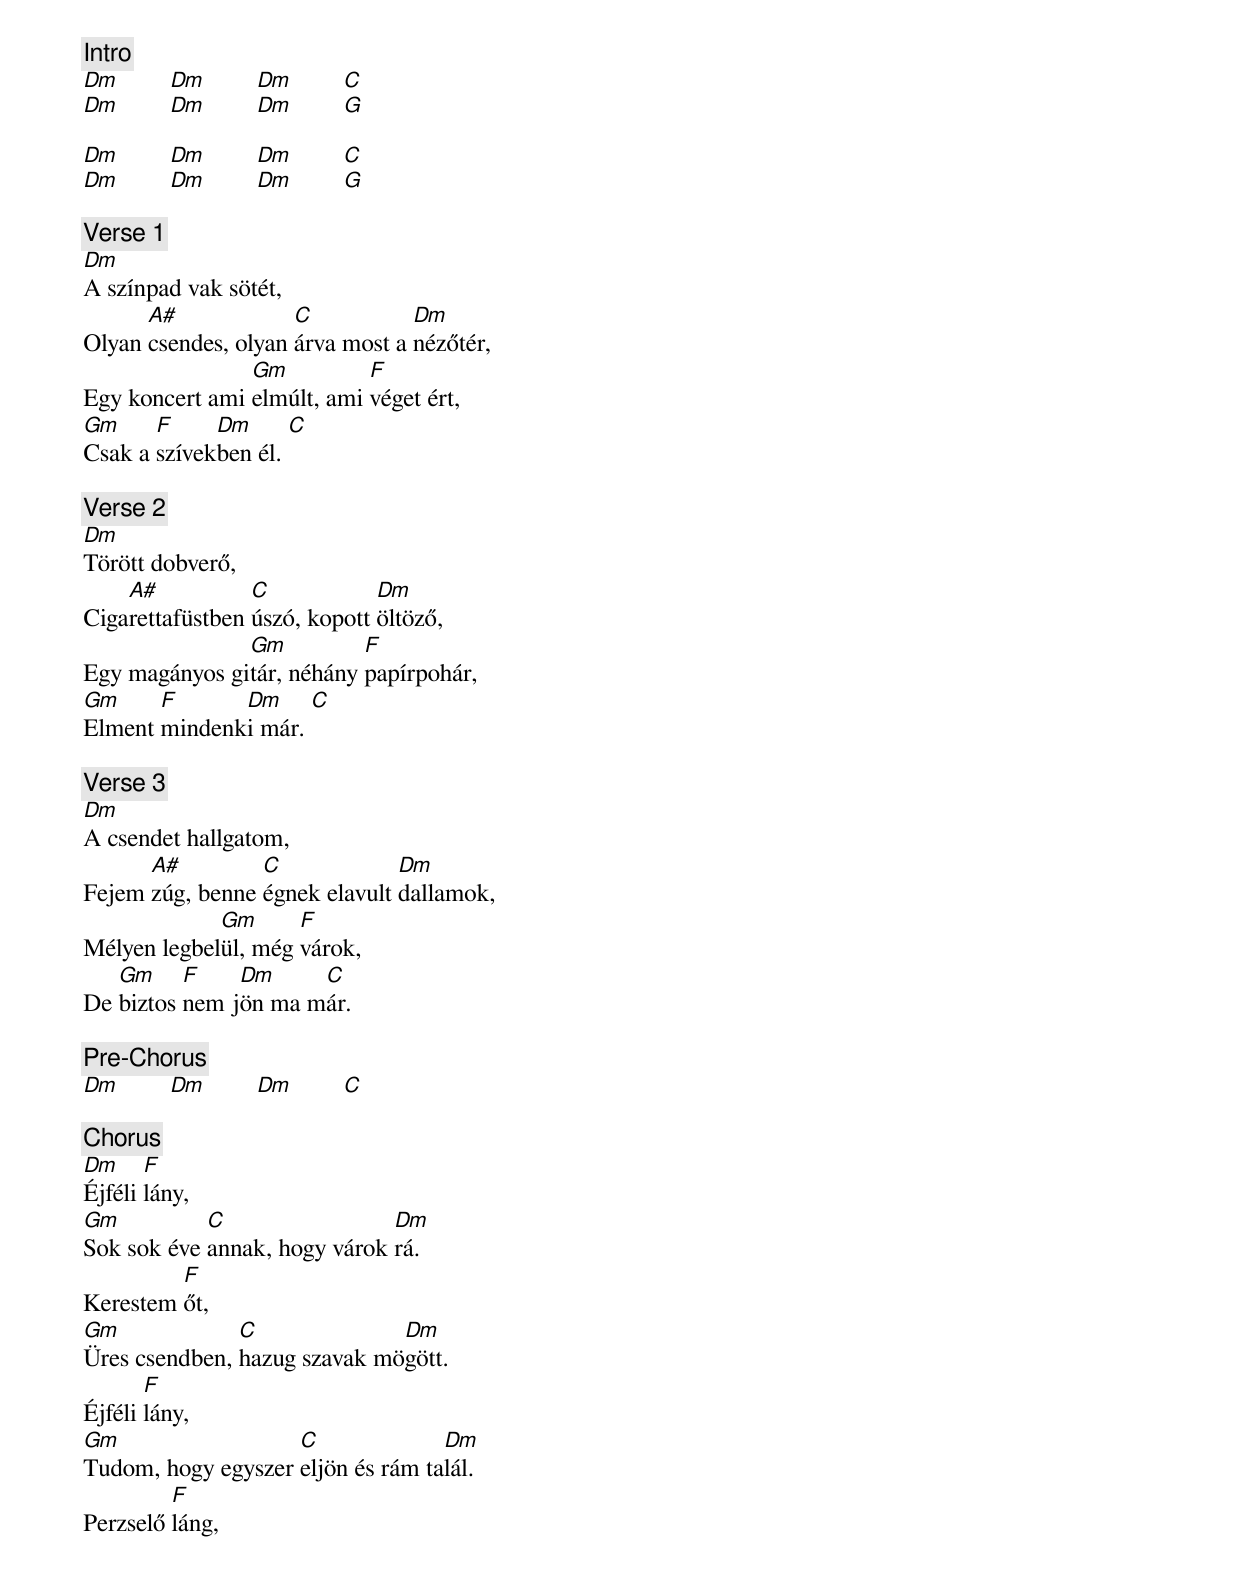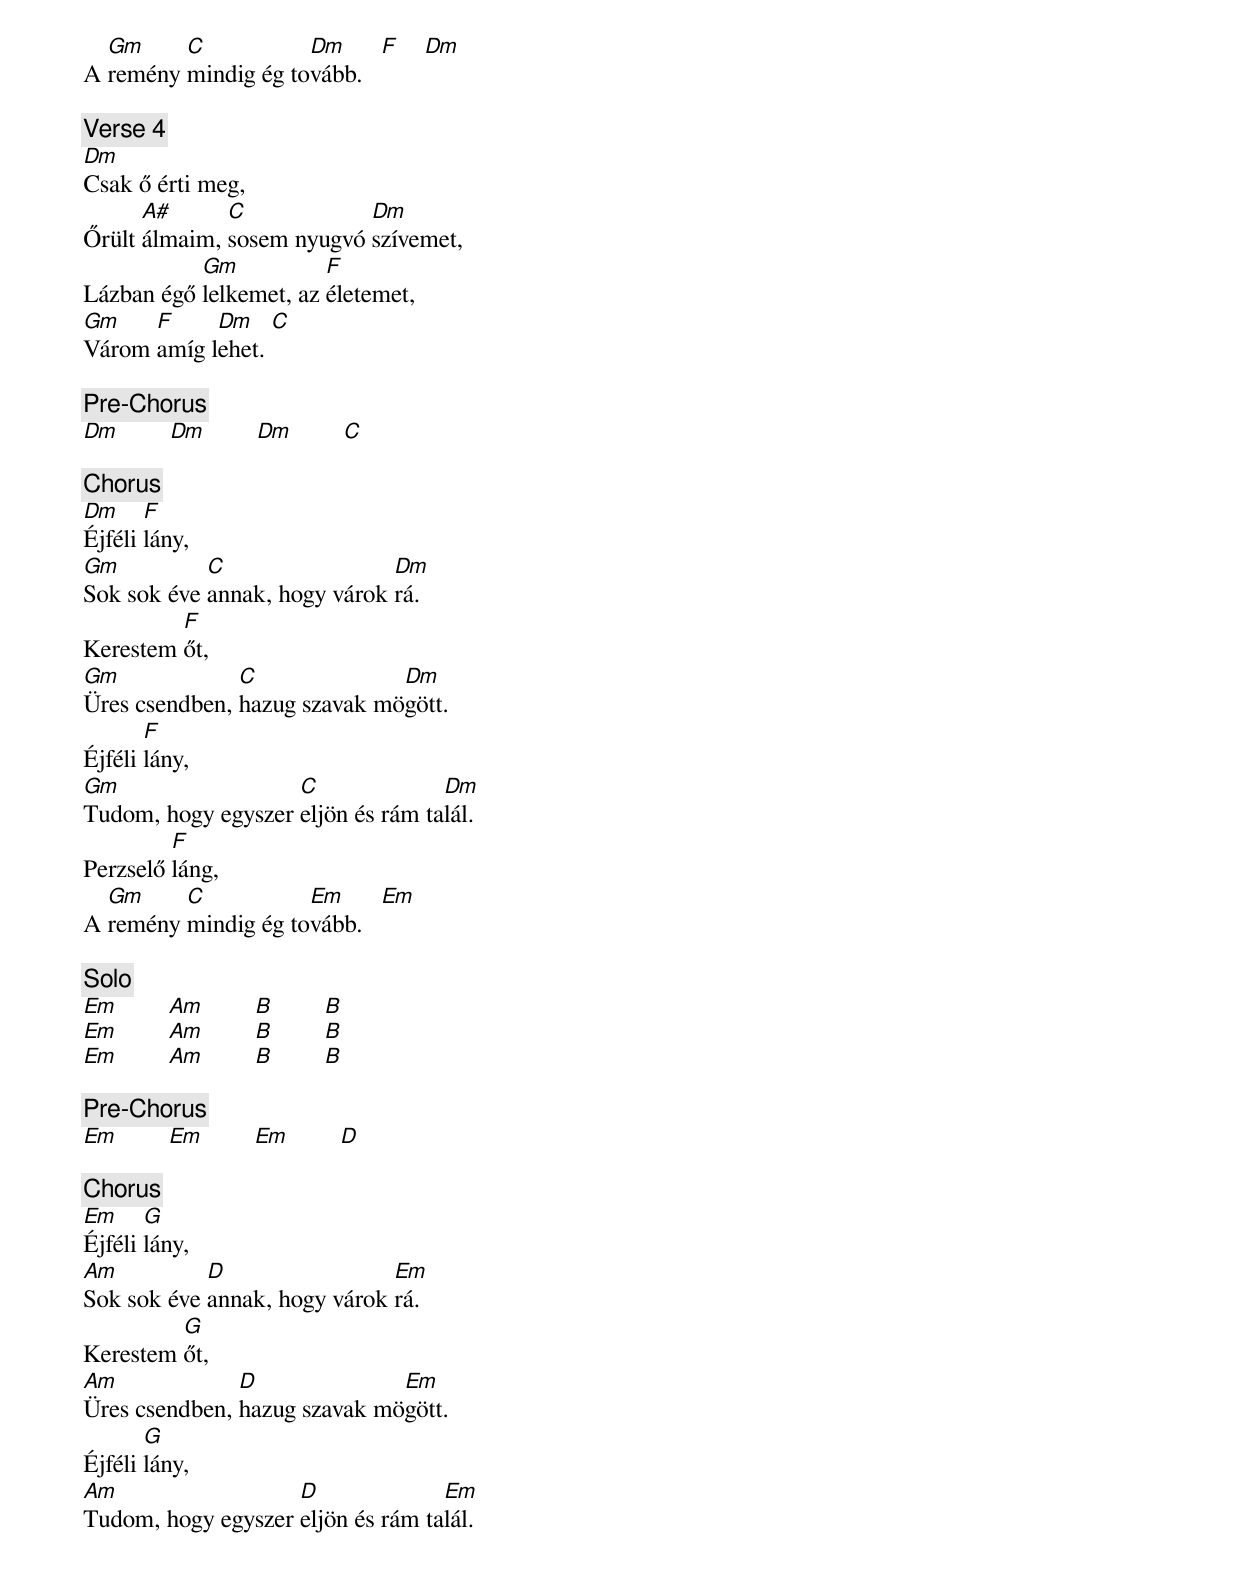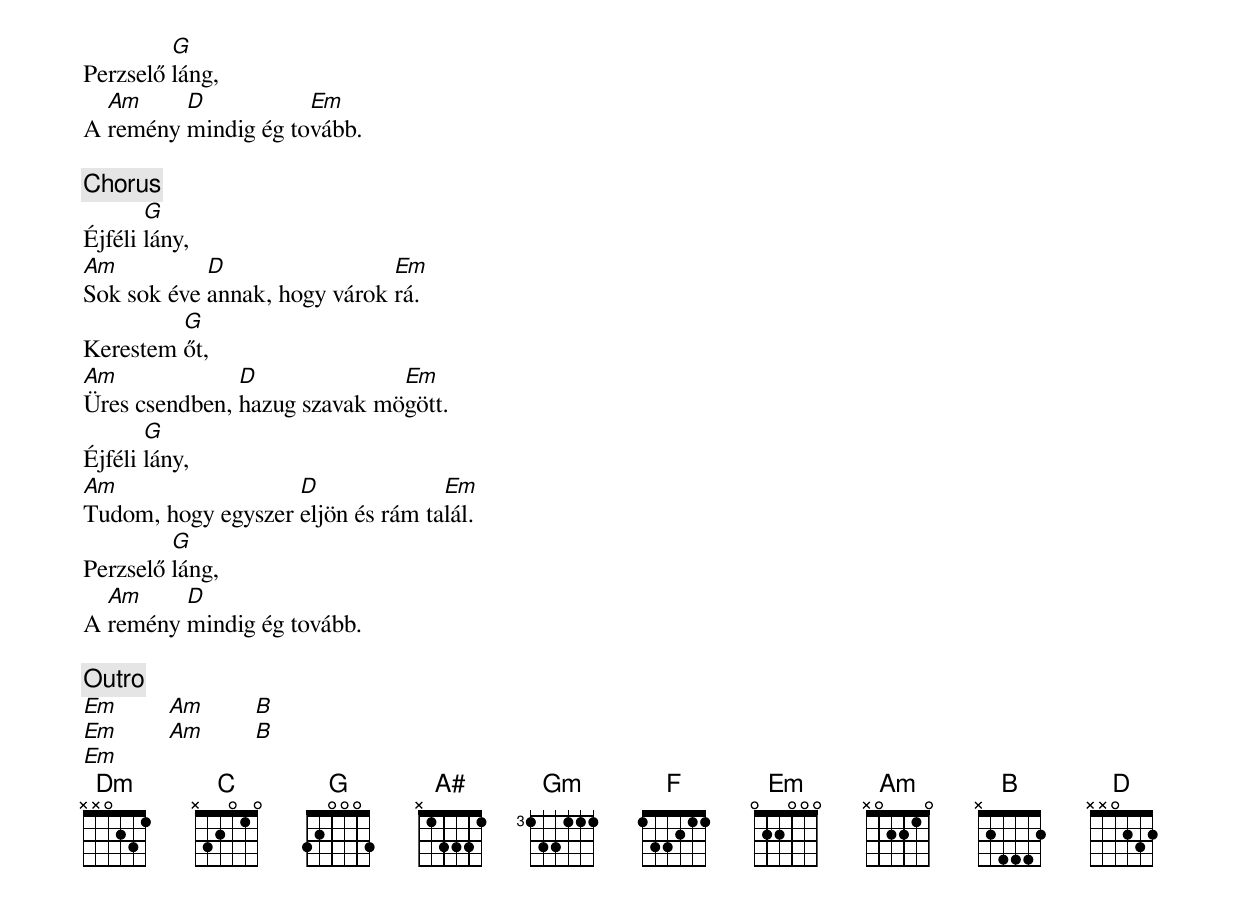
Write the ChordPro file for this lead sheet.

{c: Intro}
[Dm]        [Dm]        [Dm]        [C]
[Dm]        [Dm]        [Dm]        [G]

[Dm]        [Dm]        [Dm]        [C]
[Dm]        [Dm]        [Dm]        [G]

{c: Verse 1}
[Dm]A színpad vak sötét,
Olyan [A#]csendes, olyan [C]árva most a [Dm]nézőtér,
Egy koncert ami [Gm]elmúlt, ami [F]véget ért,
[Gm]Csak a [F]szívek[Dm]ben él. [C]

{c: Verse 2}
[Dm]Törött dobverő,
Ciga[A#]rettafüstben [C]úszó, kopott [Dm]öltöző,
Egy magányos gi[Gm]tár, néhány [F]papírpohár,
[Gm]Elment [F]mindenk[Dm]i már. [C]

{c: Verse 3}
[Dm]A csendet hallgatom,
Fejem [A#]zúg, benne [C]égnek elavult [Dm]dallamok,
Mélyen legbel[Gm]ül, még [F]várok,
De [Gm]biztos [F]nem j[Dm]ön ma m[C]ár.

{c: Pre-Chorus}
[Dm]        [Dm]        [Dm]        [C]

{c: Chorus}
[Dm]Éjféli [F]lány,
[Gm]Sok sok éve [C]annak, hogy várok [Dm]rá.
Kerestem [F]őt,
[Gm]Üres csendben, [C]hazug szavak mö[Dm]gött.
Éjféli [F]lány,
[Gm]Tudom, hogy egyszer [C]eljön és rám ta[Dm]lál.
Perzselő [F]láng,
A [Gm]remény [C]mindig ég to[Dm]vább.   [F]    [Dm]

{c: Verse 4}
[Dm]Csak ő érti meg,
Őrült [A#]álmaim, [C]sosem nyugvó [Dm]szívemet,
Lázban égő [Gm]lelkemet, az [F]életemet,
[Gm]Várom [F]amíg l[Dm]ehet. [C]

{c: Pre-Chorus}
[Dm]        [Dm]        [Dm]        [C]

{c: Chorus}
[Dm]Éjféli [F]lány,
[Gm]Sok sok éve [C]annak, hogy várok [Dm]rá.
Kerestem [F]őt,
[Gm]Üres csendben, [C]hazug szavak mö[Dm]gött.
Éjféli [F]lány,
[Gm]Tudom, hogy egyszer [C]eljön és rám ta[Dm]lál.
Perzselő [F]láng,
A [Gm]remény [C]mindig ég to[Em]vább.   [Em]

{c: Solo}
[Em]        [Am]        [B]        [B]
[Em]        [Am]        [B]        [B]
[Em]        [Am]        [B]        [B]

{c: Pre-Chorus}
[Em]        [Em]        [Em]        [D]

{c: Chorus}
[Em]Éjféli [G]lány,
[Am]Sok sok éve [D]annak, hogy várok [Em]rá.
Kerestem [G]őt,
[Am]Üres csendben, [D]hazug szavak mö[Em]gött.
Éjféli [G]lány,
[Am]Tudom, hogy egyszer [D]eljön és rám ta[Em]lál.
Perzselő [G]láng,
A [Am]remény [D]mindig ég to[Em]vább.

{c: Chorus}
Éjféli [G]lány,
[Am]Sok sok éve [D]annak, hogy várok [Em]rá.
Kerestem [G]őt,
[Am]Üres csendben, [D]hazug szavak mö[Em]gött.
Éjféli [G]lány,
[Am]Tudom, hogy egyszer [D]eljön és rám ta[Em]lál.
Perzselő [G]láng,
A [Am]remény [D]mindig ég tovább.

{c: Outro}
[Em]        [Am]        [B]
[Em]        [Am]        [B]
[Em]
